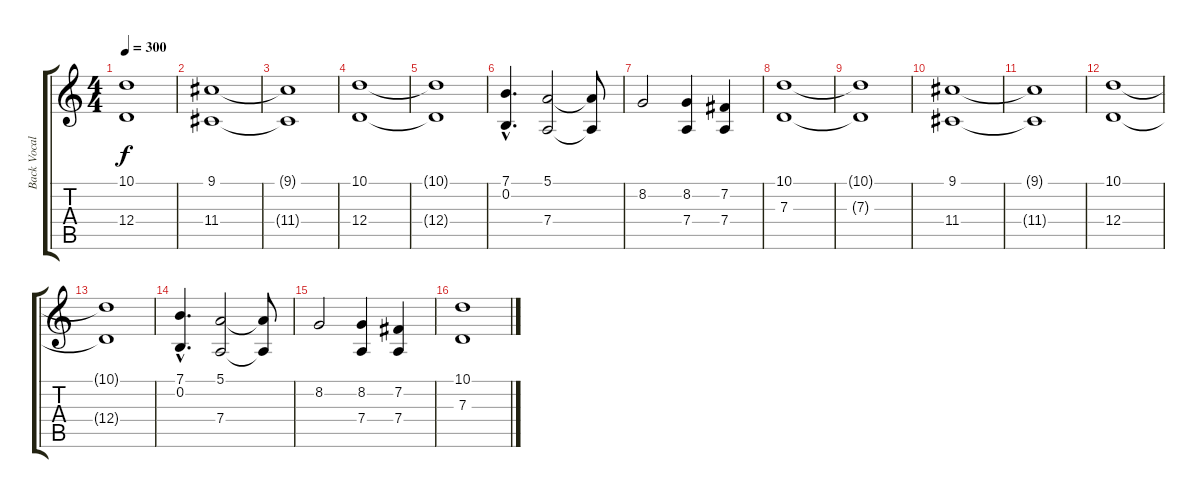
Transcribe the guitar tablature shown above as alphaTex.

\track ("Back Vocal" "Back Vocal") {instrument choiraahs}
\staff {score tabs}
\tuning (E4 B3 G3 D3 A2 E2) {hide}
\ts (4 4)
\tempo 300
\clef g2
\ks c
(10.1{t} 12.4{t}).1{dy f} |
(9.1 11.4).1 |
(9.1{t} 11.4{t}).1 |
(10.1 12.4).1 |
(10.1{t} 12.4{t}).1 |
(7.1{hac} 0.2{hac}).4{d} (5.1 7.4).2 (5.1{t} 7.4{t}).8 |
8.2.2 (8.2 7.4).4 (7.2 7.4).4 |
(10.1 7.3).1 |
(10.1{t} 7.3{t}).1 |
(9.1 11.4).1 |
(9.1{t} 11.4{t}).1 |
(10.1 12.4).1 |
(10.1{t} 12.4{t}).1 |
(7.1{hac} 0.2{hac}).4{d} (5.1 7.4).2 (5.1{t} 7.4{t}).8 |
8.2.2 (8.2 7.4).4 (7.2 7.4).4 |
(10.1 7.3).1
